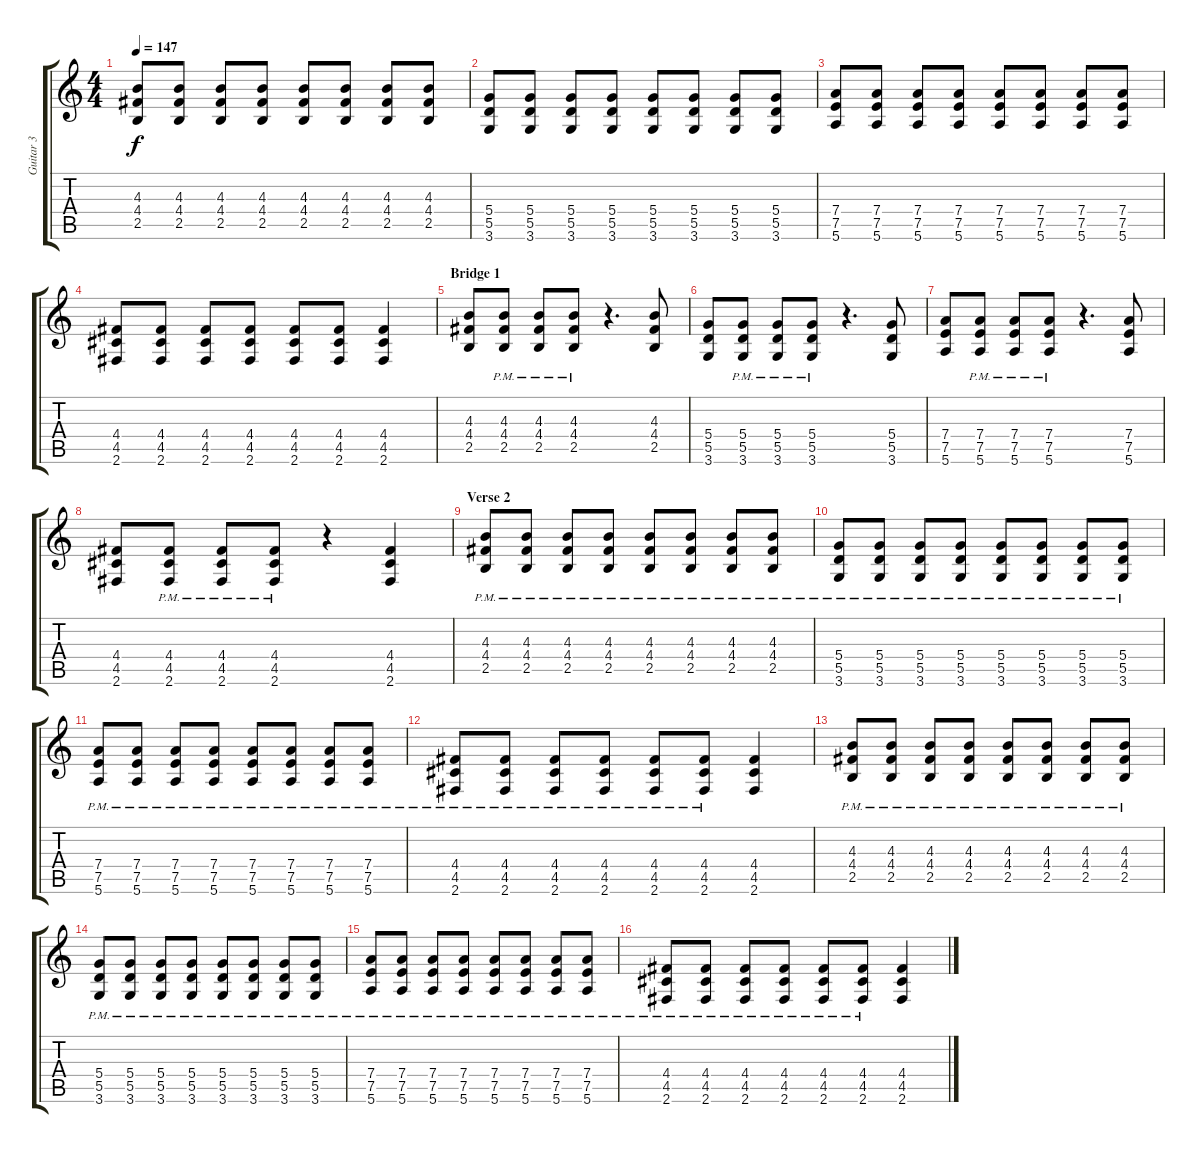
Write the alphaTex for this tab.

\track ("Guitar 3" "Guitar 3") {instrument overdrivenguitar}
\staff {score tabs}
\tuning (E4 B3 G3 D3 A2 E2) {hide}
\ts (4 4)
\tempo 147
\clef g2
\ks c
(4.3 4.4 2.5).8{dy f} (4.3 4.4 2.5).8 (4.3 4.4 2.5).8 (4.3 4.4 2.5).8 (4.3 4.4 2.5).8 (4.3 4.4 2.5).8 (4.3 4.4 2.5).8 (4.3 4.4 2.5).8 |
(5.4 5.5 3.6).8 (5.4 5.5 3.6).8 (5.4 5.5 3.6).8 (5.4 5.5 3.6).8 (5.4 5.5 3.6).8 (5.4 5.5 3.6).8 (5.4 5.5 3.6).8 (5.4 5.5 3.6).8 |
(7.4 7.5 5.6).8 (7.4 7.5 5.6).8 (7.4 7.5 5.6).8 (7.4 7.5 5.6).8 (7.4 7.5 5.6).8 (7.4 7.5 5.6).8 (7.4 7.5 5.6).8 (7.4 7.5 5.6).8 |
(4.4 4.5 2.6).8 (4.4 4.5 2.6).8 (4.4 4.5 2.6).8 (4.4 4.5 2.6).8 (4.4 4.5 2.6).8 (4.4 4.5 2.6).8 (4.4 4.5 2.6).4 |
\section ("" "Bridge 1")
(4.3 4.4 2.5).8 (4.3{pm} 4.4{pm} 2.5{pm}).8 (4.3{pm} 4.4{pm} 2.5{pm}).8 (4.3{pm} 4.4{pm} 2.5{pm}).8 r.4{d} (4.3 4.4 2.5).8 |
(5.4 5.5 3.6).8 (5.4{pm} 5.5{pm} 3.6{pm}).8 (5.4{pm} 5.5{pm} 3.6{pm}).8 (5.4{pm} 5.5{pm} 3.6{pm}).8 r.4{d} (5.4 5.5 3.6).8 |
(7.4 7.5 5.6).8 (7.4{pm} 7.5{pm} 5.6{pm}).8 (7.4{pm} 7.5{pm} 5.6{pm}).8 (7.4{pm} 7.5{pm} 5.6{pm}).8 r.4{d} (7.4 7.5 5.6).8 |
(4.4 4.5 2.6).8 (4.4{pm} 4.5{pm} 2.6{pm}).8 (4.4{pm} 4.5{pm} 2.6{pm}).8 (4.4{pm} 4.5{pm} 2.6{pm}).8 r.4 (4.4 4.5 2.6).4 |
\section ("" "Verse 2")
(4.3{pm} 4.4{pm} 2.5{pm}).8 (4.3{pm} 4.4{pm} 2.5{pm}).8 (4.3{pm} 4.4{pm} 2.5{pm}).8 (4.3{pm} 4.4{pm} 2.5{pm}).8 (4.3{pm} 4.4{pm} 2.5{pm}).8 (4.3{pm} 4.4{pm} 2.5{pm}).8 (4.3{pm} 4.4{pm} 2.5{pm}).8 (4.3{pm} 4.4{pm} 2.5{pm}).8 |
(5.4{pm} 5.5{pm} 3.6{pm}).8 (5.4{pm} 5.5{pm} 3.6{pm}).8 (5.4{pm} 5.5{pm} 3.6{pm}).8 (5.4{pm} 5.5{pm} 3.6{pm}).8 (5.4{pm} 5.5{pm} 3.6{pm}).8 (5.4{pm} 5.5{pm} 3.6{pm}).8 (5.4{pm} 5.5{pm} 3.6{pm}).8 (5.4{pm} 5.5{pm} 3.6{pm}).8 |
(7.4{pm} 7.5{pm} 5.6{pm}).8 (7.4{pm} 7.5{pm} 5.6{pm}).8 (7.4{pm} 7.5{pm} 5.6{pm}).8 (7.4{pm} 7.5{pm} 5.6{pm}).8 (7.4{pm} 7.5{pm} 5.6{pm}).8 (7.4{pm} 7.5{pm} 5.6{pm}).8 (7.4{pm} 7.5{pm} 5.6{pm}).8 (7.4{pm} 7.5{pm} 5.6{pm}).8 |
(4.4{pm} 4.5{pm} 2.6{pm}).8 (4.4{pm} 4.5{pm} 2.6{pm}).8 (4.4{pm} 4.5{pm} 2.6{pm}).8 (4.4{pm} 4.5{pm} 2.6{pm}).8 (4.4{pm} 4.5{pm} 2.6{pm}).8 (4.4{pm} 4.5{pm} 2.6{pm}).8 (4.4 4.5 2.6).4 |
(4.3{pm} 4.4{pm} 2.5{pm}).8 (4.3{pm} 4.4{pm} 2.5{pm}).8 (4.3{pm} 4.4{pm} 2.5{pm}).8 (4.3{pm} 4.4{pm} 2.5{pm}).8 (4.3{pm} 4.4{pm} 2.5{pm}).8 (4.3{pm} 4.4{pm} 2.5{pm}).8 (4.3{pm} 4.4{pm} 2.5{pm}).8 (4.3{pm} 4.4{pm} 2.5{pm}).8 |
(5.4{pm} 5.5{pm} 3.6{pm}).8 (5.4{pm} 5.5{pm} 3.6{pm}).8 (5.4{pm} 5.5{pm} 3.6{pm}).8 (5.4{pm} 5.5{pm} 3.6{pm}).8 (5.4{pm} 5.5{pm} 3.6{pm}).8 (5.4{pm} 5.5{pm} 3.6{pm}).8 (5.4{pm} 5.5{pm} 3.6{pm}).8 (5.4{pm} 5.5{pm} 3.6{pm}).8 |
(7.4{pm} 7.5{pm} 5.6{pm}).8 (7.4{pm} 7.5{pm} 5.6{pm}).8 (7.4{pm} 7.5{pm} 5.6{pm}).8 (7.4{pm} 7.5{pm} 5.6{pm}).8 (7.4{pm} 7.5{pm} 5.6{pm}).8 (7.4{pm} 7.5{pm} 5.6{pm}).8 (7.4{pm} 7.5{pm} 5.6{pm}).8 (7.4{pm} 7.5{pm} 5.6{pm}).8 |
(4.4{pm} 4.5{pm} 2.6{pm}).8 (4.4{pm} 4.5{pm} 2.6{pm}).8 (4.4{pm} 4.5{pm} 2.6{pm}).8 (4.4{pm} 4.5{pm} 2.6{pm}).8 (4.4{pm} 4.5{pm} 2.6{pm}).8 (4.4{pm} 4.5{pm} 2.6{pm}).8 (4.4 4.5 2.6).4
